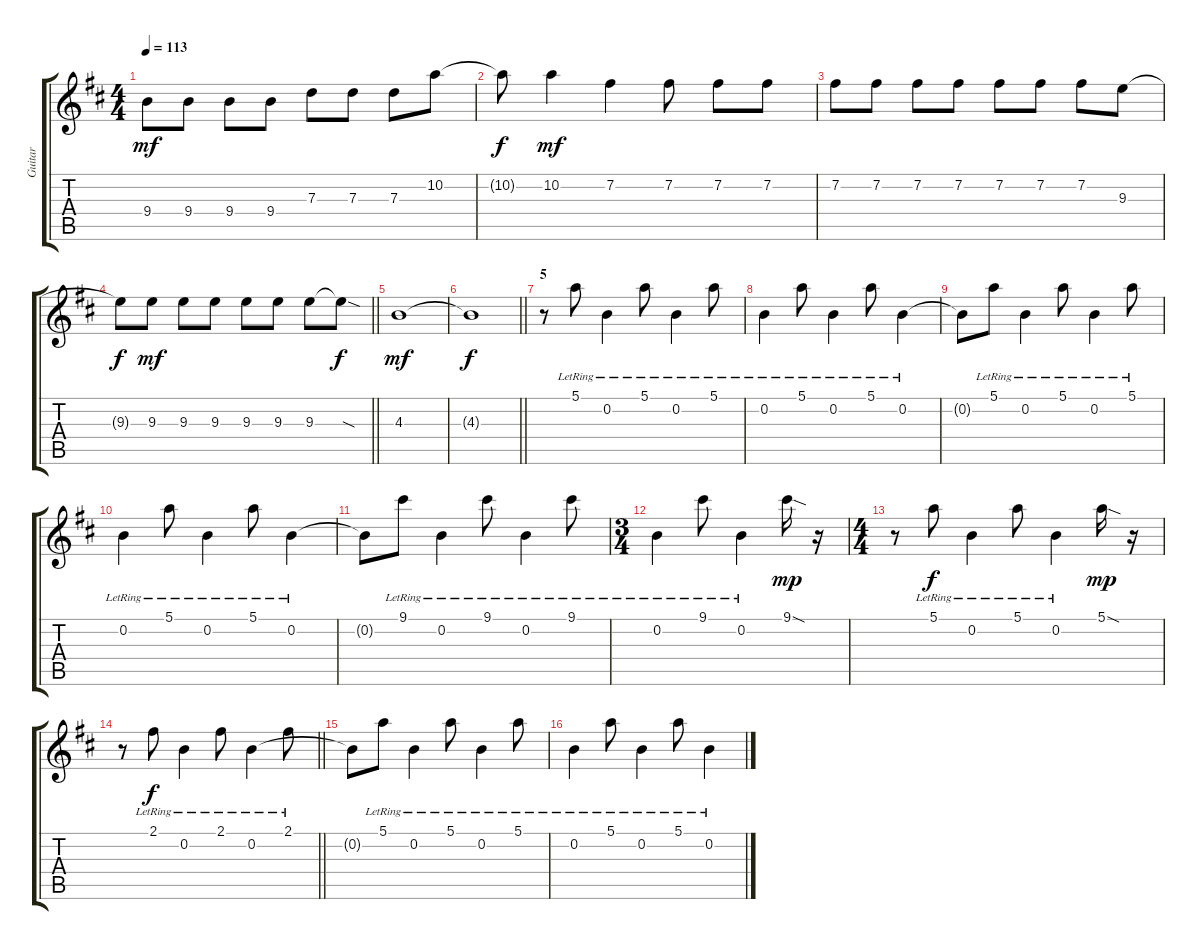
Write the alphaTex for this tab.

\track ("Guitar" "Guitar") {instrument electricguitarclean}
\staff {score tabs}
\tuning (E4 B3 G3 D3 A2 E2) {hide}
\ts (4 4)
\section ("" "")
\tempo 113
\clef g2
\ks bminor
9.4.8{dy mf} 9.4.8 9.4.8 9.4.8 7.3.8 7.3.8 7.3.8 10.2.8 |
10.2{t}.8{dy f} 10.2.4{dy mf} 7.2.4 7.2.8 7.2.8 7.2.8 |
7.2.8 7.2.8 7.2.8 7.2.8 7.2.8 7.2.8 7.2.8 9.3.8 |
\barLineRight lightlight
9.3{t}.8{dy f} 9.3.8{dy mf} 9.3.8 9.3.8 9.3.8 9.3.8 9.3.8 9.3{sod t}.8{dy f} |
\section ("" "")
4.3.1{dy mf} |
\barLineRight lightlight
4.3{t}.1{dy f} |
\section ("" "5")
r.8{volume 10 instrument electricguitarclean} 5.1{lr}.8 0.2{lr}.4 5.1{lr}.8 0.2{lr}.4 5.1{lr}.8 |
0.2{lr}.4 5.1{lr}.8 0.2{lr}.4 5.1{lr}.8 0.2{lr}.4 |
0.2{t}.8 5.1{lr}.8 0.2{lr}.4 5.1{lr}.8 0.2{lr}.4 5.1{lr}.8 |
0.2{lr}.4 5.1{lr}.8 0.2{lr}.4 5.1{lr}.8 0.2{lr}.4 |
0.2{t}.8 9.1{lr}.8 0.2{lr}.4 9.1{lr}.8 0.2{lr}.4 9.1{lr}.8 |
\ts (3 4)
0.2{lr}.4 9.1{lr}.8 0.2{lr}.4 9.1{sod}.16{dy mp} r.16 |
\ts (4 4)
r.8 5.1{lr}.8{dy f} 0.2{lr}.4 5.1{lr}.8 0.2{lr}.4 5.1{sod}.16{dy mp} r.16 |
\barLineRight lightlight
r.8 2.1{lr}.8{dy f} 0.2{lr}.4 2.1{lr}.8 0.2{lr}.4 2.1{lr}.8 |
\section ("" "")
0.2{t}.8 5.1{lr}.8 0.2{lr}.4 5.1{lr}.8 0.2{lr}.4 5.1{lr}.8 |
0.2{lr}.4 5.1{lr}.8 0.2{lr}.4 5.1{lr}.8 0.2{lr}.4
